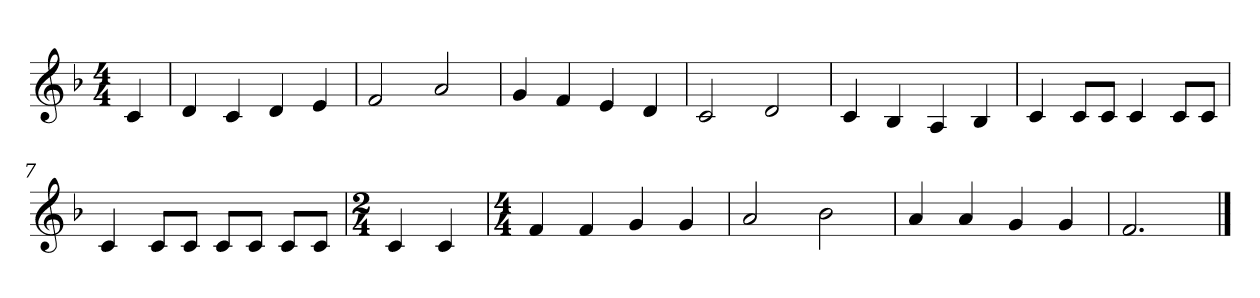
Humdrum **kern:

**kern
*part1
*staff1
*k[b-]
*M4/4
*MM120
=
4c
=1
4d
4c
4d
4e
=2
2f
2a
=3
4g
4f
4e
4d
=4
2c
2d
=5
4c
4B-
4A
4B-
=6
4c
8cL
8cJ
4c
8cL
8cJ
=7
4c
8cL
8cJ
8cL
8cJ
8cL
8cJ
=8
*M2/4
4c
4c
=9
*M4/4
4f
4f
4g
4g
=10
2a
2b-
=11
4a
4a
4g
4g
=12
2.f
==
*-
